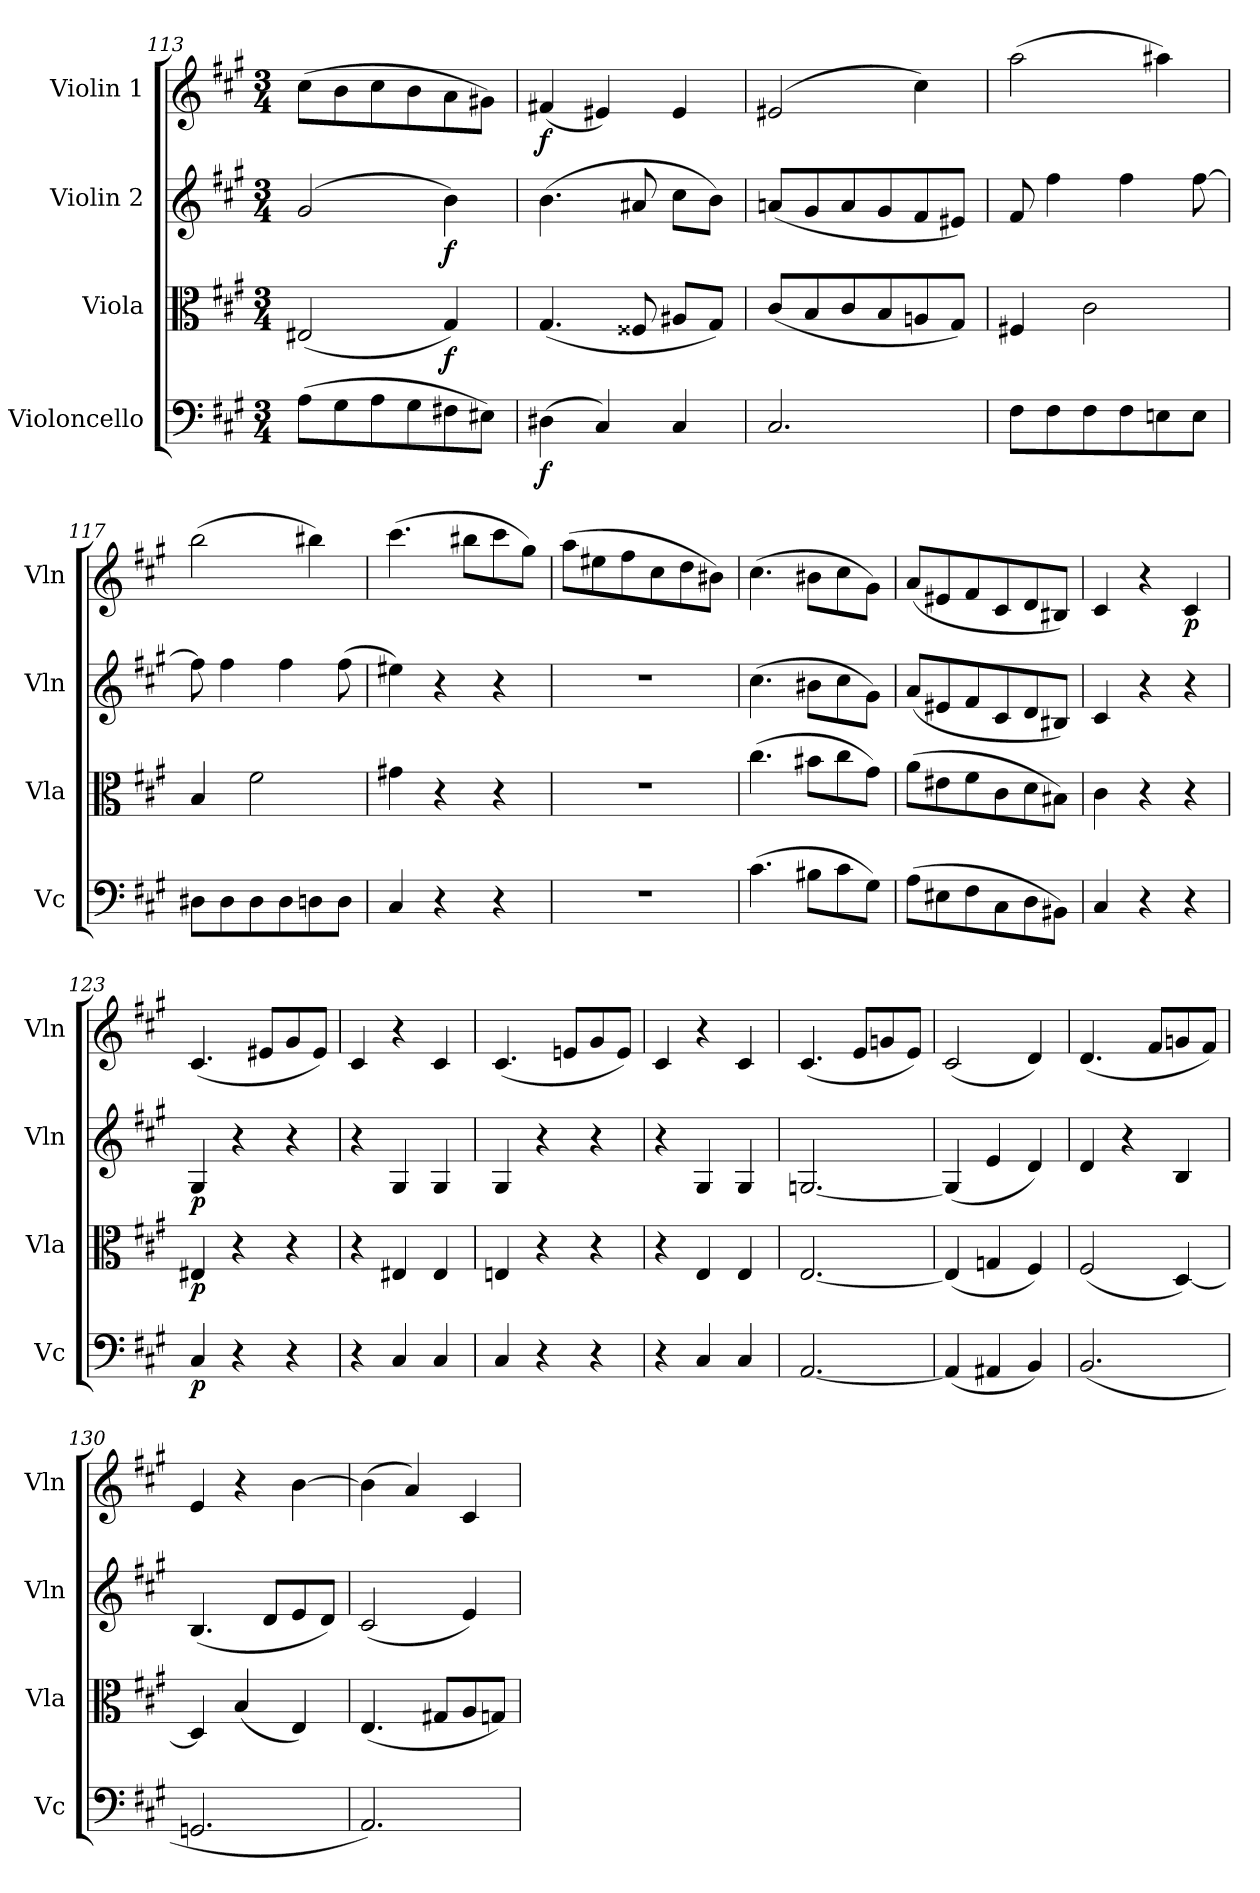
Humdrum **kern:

**kern	**dynam	**kern	**dynam	**kern	**dynam	**kern	**dynam
*part4	*part4	*part3	*part3	*part2	*part2	*part1	*part1
*staff4	*staff4	*staff3	*staff3	*staff2	*staff2	*staff1	*staff1
*I"Violoncello	*	*I"Viola	*	*I"Violin 2	*	*I"Violin 1	*
*I'Vc	*	*I'Vla	*	*I'Vln	*	*I'Vln	*
*clefF4	*	*clefC3	*	*clefG2	*	*clefG2	*
*k[f#c#g#]	*	*k[f#c#g#]	*	*k[f#c#g#]	*	*k[f#c#g#]	*
*M3/4	*	*M3/4	*	*M3/4	*	*M3/4	*
=113	=113	=113	=113	=113	=113	=113	=113
(>8A\L	.	(<2E#X/	.	(>2g#/	.	(>8cc#\L	.
8G#\	.	.	.	.	.	8b\	.
8A\	.	.	.	.	.	8cc#\	.
8G#\	.	.	.	.	.	8b\	.
!	!	!	!LO:DY:b	!	!LO:DY:b	!	!
8F#X\	.	4G#/)	f	4b\)	f	8a\	.
8E#X\J)	.	.	.	.	.	8g#X\J)	.
=114	=114	=114	=114	=114	=114	=114	=114
!	!LO:DY:b	!	!	!	!	!	!LO:DY:b
(>4D#X\	f	(<4.G#/	.	(>4.b\	.	(<4f#X/	f
4C#/)	.	.	.	.	.	4e#X/)	.
.	.	8F##X/	.	8a#X/	.	.	.
4C#/	.	8A#X/L	.	8cc#\L	.	4e#/	.
.	.	8G#/J)	.	8b\J)	.	.	.
=115	=115	=115	=115	=115	=115	=115	=115
2.C#/	.	(<8c#/L	.	(<8an/L	.	(>2e#X/	.
.	.	8B/	.	8g#/	.	.	.
.	.	8c#/	.	8a/	.	.	.
.	.	8B/	.	8g#/	.	.	.
.	.	8An/	.	8f#/	.	4cc#\)	.
.	.	8G#/J)	.	8e#X/J)	.	.	.
!!LO:LB:g=z
=116	=116	=116	=116	=116	=116	=116	=116
8F#\L	.	4F#X/	.	8f#/	.	(>2aa\	.
8F#\	.	.	.	4ff#\	.	.	.
8F#\	.	2c#\	.	.	.	.	.
8F#\	.	.	.	4ff#\	.	.	.
8En\	.	.	.	.	.	4aa#X\)	.
8E\J	.	.	.	[8ff#\	.	.	.
=117	=117	=117	=117	=117	=117	=117	=117
8D#X\L	.	4B/	.	8ff#\]	.	(>2bb\	.
8D#\	.	.	.	4ff#\	.	.	.
8D#\	.	2f#\	.	.	.	.	.
8D#\	.	.	.	4ff#\	.	.	.
8Dn\	.	.	.	.	.	4bb#X\)	.
8D\J	.	.	.	(>8ff#\	.	.	.
=118	=118	=118	=118	=118	=118	=118	=118
4C#/	.	4g#X\	.	4ee#X\)	.	(>4.ccc#\	.
4r	.	4r	.	4r	.	.	.
.	.	.	.	.	.	8bb#X\L	.
4r	.	4r	.	4r	.	8ccc#\	.
.	.	.	.	.	.	8gg#\J)	.
=119	=119	=119	=119	=119	=119	=119	=119
2.r	.	2.r	.	2.r	.	(>8aa\L	.
.	.	.	.	.	.	8ee#X\	.
.	.	.	.	.	.	8ff#\	.
.	.	.	.	.	.	8cc#\	.
.	.	.	.	.	.	8dd\	.
.	.	.	.	.	.	8b#X\J)	.
=120	=120	=120	=120	=120	=120	=120	=120
(>4.c#\	.	(>4.cc#\	.	(>4.cc#\	.	(>4.cc#\	.
8B#X\L	.	8b#X\L	.	8b#X\L	.	8b#X\L	.
8c#\	.	8cc#\	.	8cc#\	.	8cc#\	.
8G#\J)	.	8g#\J)	.	8g#\J)	.	8g#\J)	.
=121	=121	=121	=121	=121	=121	=121	=121
(>8A\L	.	(>8a\L	.	(<8a/L	.	(<8a/L	.
8E#X\	.	8e#X\	.	8e#X/	.	8e#X/	.
8F#\	.	8f#\	.	8f#/	.	8f#/	.
8C#\	.	8c#\	.	8c#/	.	8c#/	.
8D\	.	8d\	.	8d/	.	8d/	.
8BB#X\J)	.	8B#X\J)	.	8B#X/J)	.	8B#X/J)	.
=122	=122	=122	=122	=122	=122	=122	=122
4C#/	.	4c#\	.	4c#/	.	4c#/	.
4r	.	4r	.	4r	.	4r	.
!	!	!	!	!	!	!	!LO:DY:b
4r	.	4r	.	4r	.	4c#/	p
=123	=123	=123	=123	=123	=123	=123	=123
!	!LO:DY:b	!	!LO:DY:b	!	!LO:DY:b	!	!
4C#/	p	4E#X/	p	4G#/	p	(<4.c#/	.
4r	.	4r	.	4r	.	.	.
.	.	.	.	.	.	8e#X/L	.
4r	.	4r	.	4r	.	8g#/	.
.	.	.	.	.	.	8e#/J)	.
=124	=124	=124	=124	=124	=124	=124	=124
4r	.	4r	.	4r	.	4c#/	.
4C#/	.	4E#X/	.	4G#/	.	4r	.
4C#/	.	4E#/	.	4G#/	.	4c#/	.
=125	=125	=125	=125	=125	=125	=125	=125
4C#/	.	4En/	.	4G#/	.	(<4.c#/	.
4r	.	4r	.	4r	.	.	.
.	.	.	.	.	.	8en/L	.
4r	.	4r	.	4r	.	8g#/	.
.	.	.	.	.	.	8e/J)	.
=126	=126	=126	=126	=126	=126	=126	=126
4r	.	4r	.	4r	.	4c#/	.
4C#/	.	4E/	.	4G#/	.	4r	.
4C#/	.	4E/	.	4G#/	.	4c#/	.
!!LO:LB:g=z
=127	=127	=127	=127	=127	=127	=127	=127
[2.AA/	.	[2.E/	.	[2.Gn/	.	(<4.c#/	.
.	.	.	.	.	.	8e/L	.
.	.	.	.	.	.	8gn/	.
.	.	.	.	.	.	8e/J)	.
=128	=128	=128	=128	=128	=128	=128	=128
(<4AA/]	.	(<4E/]	.	(<4G/]	.	(<2c#/	.
4AA#X/	.	4Gn/	.	4e/	.	.	.
4BB/)	.	4F#/)	.	4d/)	.	4d/)	.
=129	=129	=129	=129	=129	=129	=129	=129
(<2.BB/	.	(<2F#/	.	4d/	.	(<4.d/	.
.	.	.	.	4r	.	.	.
.	.	.	.	.	.	8f#/L	.
.	.	[4D/)	.	4B/	.	8gn/	.
.	.	.	.	.	.	8f#/J)	.
=130	=130	=130	=130	=130	=130	=130	=130
2.GGn/	.	4D/]	.	(<4.B/	.	4e/	.
.	.	(<4B/	.	.	.	4r	.
.	.	.	.	8d/L	.	.	.
.	.	4E/)	.	8e/	.	[4b\	.
.	.	.	.	8d/J)	.	.	.
=131	=131	=131	=131	=131	=131	=131	=131
2.AA/)	.	(<4.E/	.	(<2c#/	.	(>4b\]	.
.	.	.	.	.	.	4a/)	.
.	.	8G#X/L	.	.	.	.	.
.	.	8A/	.	4e/)	.	4c#/	.
.	.	8Gn/J)	.	.	.	.	.
=	=	=	=	=	=	=	=
*-	*-	*-	*-	*-	*-	*-	*-
